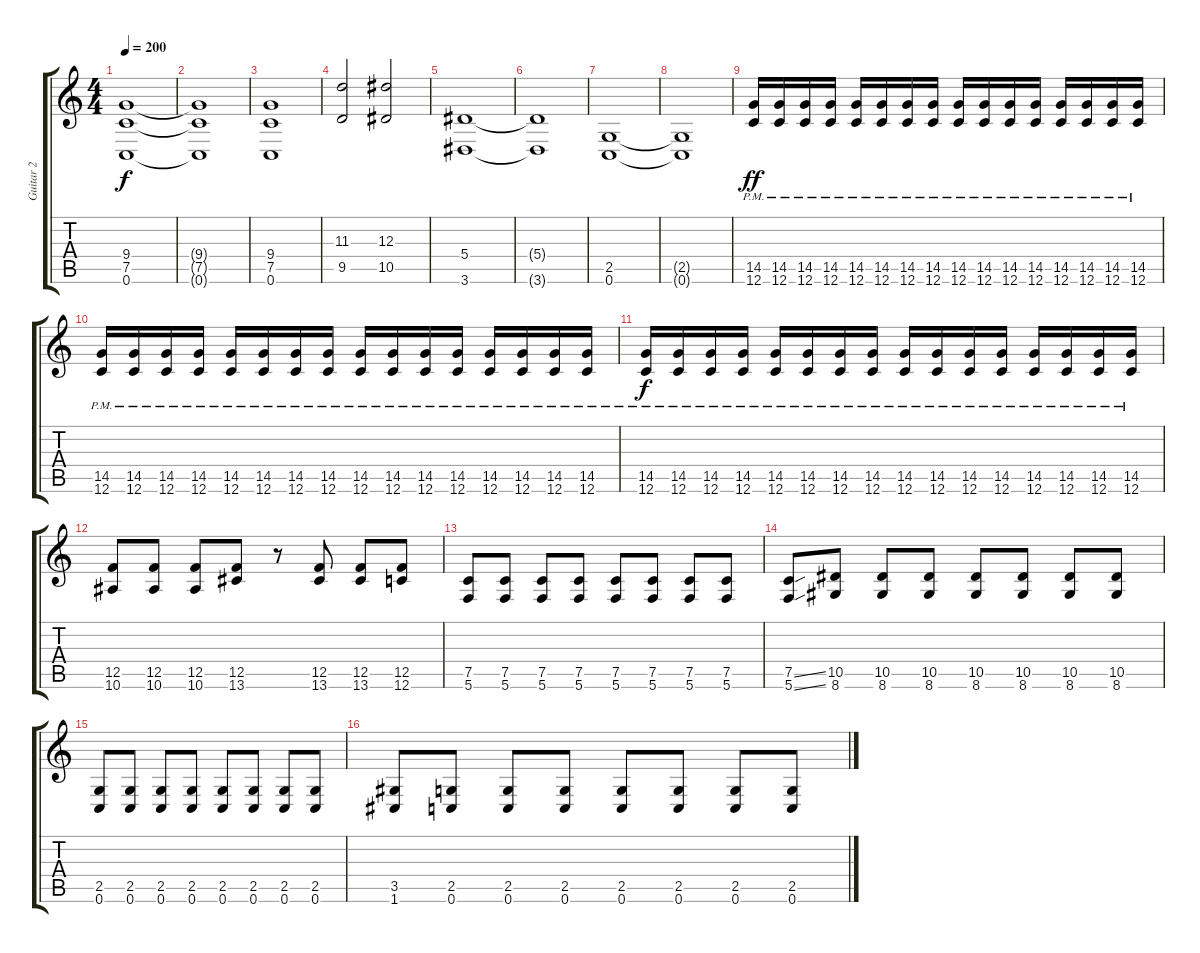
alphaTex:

\track ("Guitar 2" "Guitar 2") {instrument distortionguitar}
\staff {score tabs}
\tuning (C4 G3 Eb3 Bb2 F2 C2) {hide}
\ts (4 4)
\tempo 200
\clef g2
\ks c
(9.4 7.5 0.6).1{dy f} |
(9.4{t} 7.5{t} 0.6{t}).1 |
(9.4 7.5 0.6).1 |
(11.3 9.5).2 (12.3 10.5).2 |
(5.4 3.6).1 |
(5.4{t} 3.6{t}).1 |
(2.5 0.6).1 |
(2.5{t} 0.6{t}).1 |
(14.5{pm} 12.6{pm}).16{dy ff volume 13} (14.5{pm} 12.6{pm}).16 (14.5{pm} 12.6{pm}).16 (14.5{pm} 12.6{pm}).16 (14.5{pm} 12.6{pm}).16 (14.5{pm} 12.6{pm}).16 (14.5{pm} 12.6{pm}).16 (14.5{pm} 12.6{pm}).16 (14.5{pm} 12.6{pm}).16 (14.5{pm} 12.6{pm}).16 (14.5{pm} 12.6{pm}).16 (14.5{pm} 12.6{pm}).16 (14.5{pm} 12.6{pm}).16 (14.5{pm} 12.6{pm}).16 (14.5{pm} 12.6{pm}).16 (14.5{pm} 12.6{pm}).16 |
(14.5{pm} 12.6{pm}).16 (14.5{pm} 12.6{pm}).16 (14.5{pm} 12.6{pm}).16 (14.5{pm} 12.6{pm}).16 (14.5{pm} 12.6{pm}).16 (14.5{pm} 12.6{pm}).16 (14.5{pm} 12.6{pm}).16 (14.5{pm} 12.6{pm}).16 (14.5{pm} 12.6{pm}).16 (14.5{pm} 12.6{pm}).16 (14.5{pm} 12.6{pm}).16 (14.5{pm} 12.6{pm}).16 (14.5{pm} 12.6{pm}).16 (14.5{pm} 12.6{pm}).16 (14.5{pm} 12.6{pm}).16 (14.5{pm} 12.6{pm}).16 |
(14.5{pm} 12.6{pm}).16{dy f} (14.5{pm} 12.6{pm}).16 (14.5{pm} 12.6{pm}).16 (14.5{pm} 12.6{pm}).16 (14.5{pm} 12.6{pm}).16 (14.5{pm} 12.6{pm}).16 (14.5{pm} 12.6{pm}).16 (14.5{pm} 12.6{pm}).16 (14.5{pm} 12.6{pm}).16 (14.5{pm} 12.6{pm}).16 (14.5{pm} 12.6{pm}).16 (14.5{pm} 12.6{pm}).16 (14.5{pm} 12.6{pm}).16 (14.5{pm} 12.6{pm}).16 (14.5{pm} 12.6{pm}).16 (14.5{pm} 12.6{pm}).16 |
(12.5 10.6).8 (12.5 10.6).8 (12.5 10.6).8 (12.5 13.6).8 r.8 (12.5 13.6).8 (12.5 13.6).8 (12.5 12.6).8 |
(7.5 5.6).8 (7.5 5.6).8 (7.5 5.6).8 (7.5 5.6).8 (7.5 5.6).8 (7.5 5.6).8 (7.5 5.6).8 (7.5 5.6).8 |
(7.5{ss} 5.6{ss}).8 (10.5 8.6).8 (10.5 8.6).8 (10.5 8.6).8 (10.5 8.6).8 (10.5 8.6).8 (10.5 8.6).8 (10.5 8.6).8 |
(2.5 0.6).8 (2.5 0.6).8 (2.5 0.6).8 (2.5 0.6).8 (2.5 0.6).8 (2.5 0.6).8 (2.5 0.6).8 (2.5 0.6).8 |
(3.5 1.6).8 (2.5 0.6).8 (2.5 0.6).8 (2.5 0.6).8 (2.5 0.6).8 (2.5 0.6).8 (2.5 0.6).8 (2.5 0.6).8
